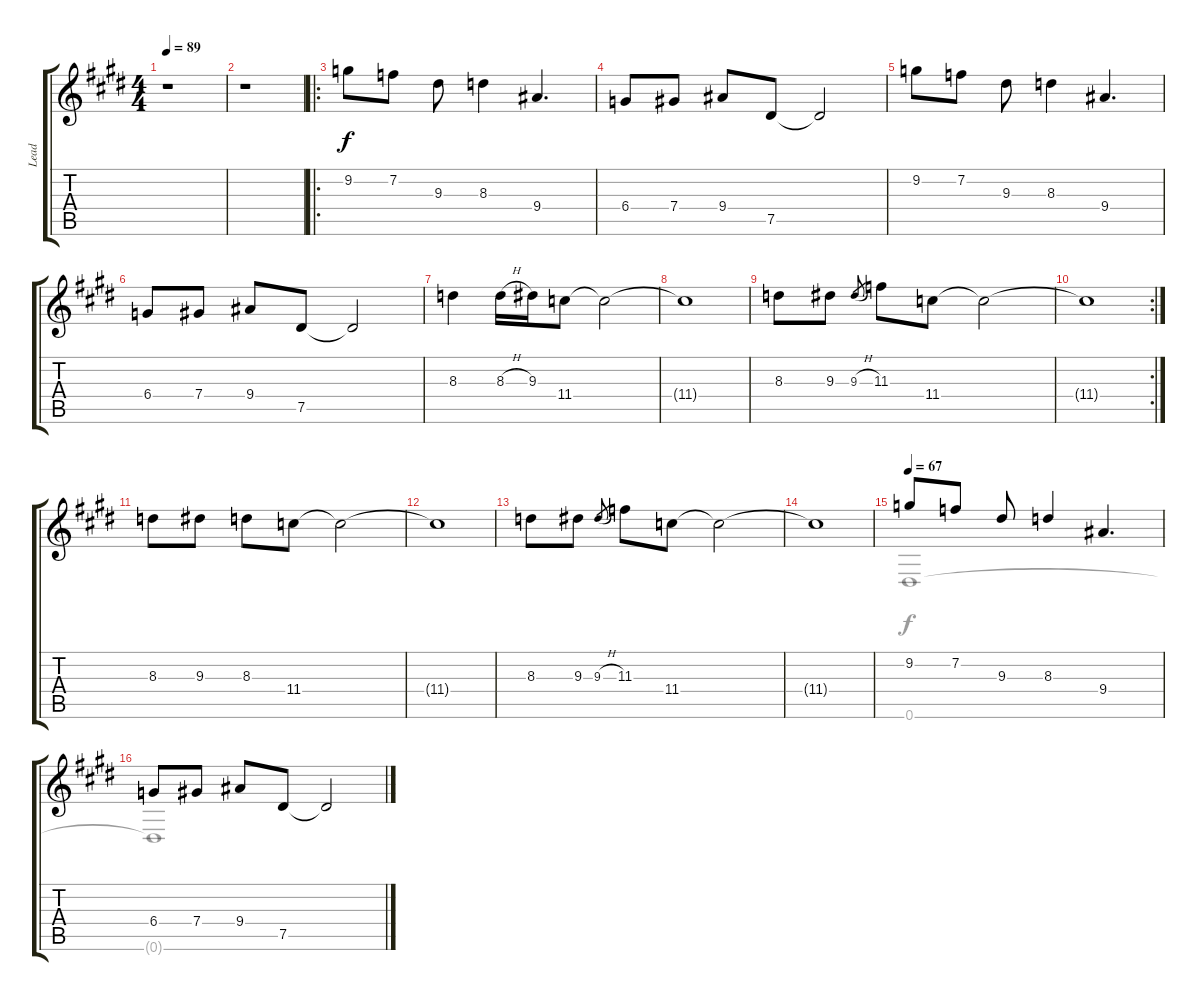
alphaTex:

\track ("Lead" "Lead") {instrument acousticguitarnylon}
\staff {score tabs}
\tuning (Eb4 Bb3 Gb3 Db3 Ab2 Eb2) {hide}
\voice
\ts (4 4)
\tempo 89
\clef g2
\ks c#minor
r.1{dy f} |
r.1 |
\ro
\ks e
9.2.8 7.2.8 9.3.8 8.3.4 9.4.4{d} |
\ks c#minor
6.4.8 7.4.8 9.4.8 7.5.8 7.5{t}.2 |
9.2.8 7.2.8 9.3.8 8.3.4 9.4.4{d} |
6.4.8 7.4.8 9.4.8 7.5.8 7.5{t}.2 |
\ks e
8.3.4 8.3{h}.16 9.3.16 11.4.8 11.4{t}.2 |
\ks c#minor
11.4{t}.1 |
8.3.8 9.3.8 9.3{h}.8{gr} 11.3.8 11.4.8 11.4{t}.2 |
\rc 2
11.4{t}.1 |
\ks e
8.3.8 9.3.8 8.3.8 11.4.8 11.4{t}.2 |
\ks c#minor
11.4{t}.1 |
8.3.8 9.3.8 9.3{h}.8{gr} 11.3.8 11.4.8 11.4{t}.2 |
11.4{t}.1 |
\tempo 67
\ks e
9.2.8 7.2.8 9.3.8 8.3.4 9.4.4{d} |
\ks c#minor
6.4.8 7.4.8 9.4.8 7.5.8 7.5{t}.2
\voice
\clef g2
\ottava regular
\simile none
\ks c#minor
|
|
\ks e
|
\ks c#minor
|
|
|
\ks e
|
\ks c#minor
|
|
|
\ks e
|
\ks c#minor
|
|
|
\ks e
0.6.1 |
\ks c#minor
0.6{t}.1
